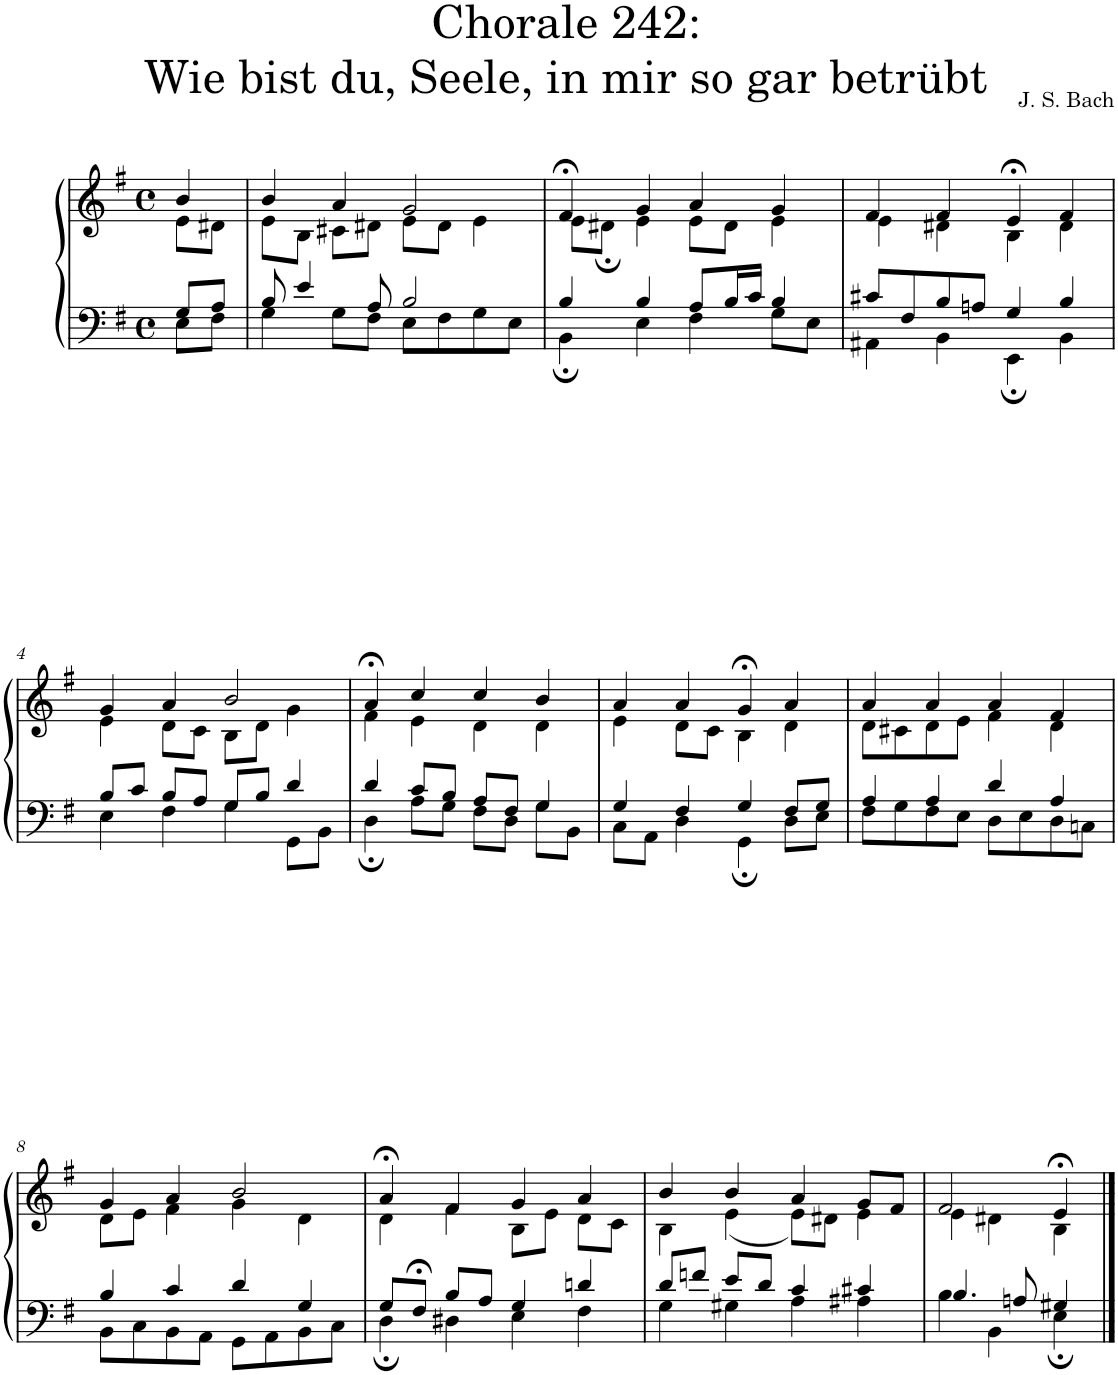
**kern	**kern
*part1	*part1
*staff2	*staff1
*I"S,A	*
*clefF4	*clefG2
*k[f#]	*k[f#]
*M4/4	*M4/4
*met(c)	*met(c)
=	=
*^	*^
8G/L	8E\L	4b/	8e\L
8A/J	8F#\J	.	8d#X\J
=1	=1	=1	=1
8B/	4G\	4b/	8e\L
4e/	.	.	8B\J
.	8G\L	4a/	8c#X\L
8A/	8F#\J	.	8d#X\J
2B/	8E\L	2g/	8e\L
.	8F#\	.	8d#\J
.	8G\	.	4e\
.	8E\J	.	.
=2	=2	=2	=2
4B/	4BB;\	4f#;</	8e\L
.	.	.	8d#X;\J
4B/	4E\	4g/	4e\
8A/L	4F#\	4a/	8e\L
16B/L	.	.	8d#\J
16c/JJ	.	.	.
4B/	8G\L	4g/	4e\
.	8E\J	.	.
=3	=3	=3	=3
8c#X/L	4AA#X\	4f#/	4e\
8F#/	.	.	.
8B/	4BB\	4f#/	4d#X\
8An/J	.	.	.
4G/	4EE;\	4e;</	4B\
4B/	4BB\	4f#/	4d#\
!!LO:LB:g=z	!!
=4	=4	=4	=4
8B/L	4E\	4g/	4e\
8c/J	.	.	.
8B/L	4F#\	4a/	8d\L
8A/J	.	.	8c\J
8G/L	4G\	2b/	8B\L
8B/J	.	.	8d\J
4d/	8GG\L	.	4g\
.	8BB\J	.	.
=5	=5	=5	=5
4d/	4D;\	4a;</	4f#\
8c/L	8A\L	4cc/	4e\
8B/J	8G\J	.	.
8A/L	8F#\L	4cc/	4d\
8F#/J	8D\J	.	.
4G/	8G\L	4b/	4d\
.	8BB\J	.	.
=6	=6	=6	=6
4G/	8C\L	4a/	4e\
.	8AA\J	.	.
4F#/	4D\	4a/	8d\L
.	.	.	8c\J
4G/	4GG;\	4g;</	4B\
8F#/L	8D\L	4a/	4d\
8G/J	8E\J	.	.
=7	=7	=7	=7
4A/	8F#\L	4a/	8d\L
.	8G\	.	8c#X\
4A/	8F#\	4a/	8d\
.	8E\J	.	8e\J
4d/	8D\L	4a/	4f#\
.	8E\	.	.
4A/	8D\	4f#/	4d\
.	8Cn\J	.	.
!!LO:LB:g=z	!!
=8	=8	=8	=8
4B/	8BB\L	4g/	8d\L
.	8C\	.	8e\J
4c/	8BB\	4a/	4f#\
.	8AA\J	.	.
4d/	8GG\L	2b/	4g\
.	8AA\	.	.
4G/	8BB\	.	4d\
.	8C\J	.	.
=9	=9	=9	=9
8G/L	4D;\	4a;</	4d\
8F#;</J	.	.	.
8B/L	4D#X\	4f#/	4f#\
8A/J	.	.	.
4G/	4E\	4g/	8B\L
.	.	.	8e\J
4dn/	4F#\	4a/	8d\L
.	.	.	8c\J
=10	=10	=10	=10
8d/L	4G\	4b/	4B\
8fn/J	.	.	.
8e/L	4G#X\	4b/	(<4e\
8d/J	.	.	.
4c/	4A\	4a/	8e\L)
.	.	.	8d#X\J
4c#X/	4A#X\	8g/L	4e\
.	.	8f#/J	.
=11	=11	=11	=11
4.B/	4B\	2f#/	4e\
.	4BB\	.	4d#X\
8An/	.	.	.
4G#X/	4E;\	4e;</	4B\
*v	*v	*	*
*	*v	*v
==	==
*-	*-
